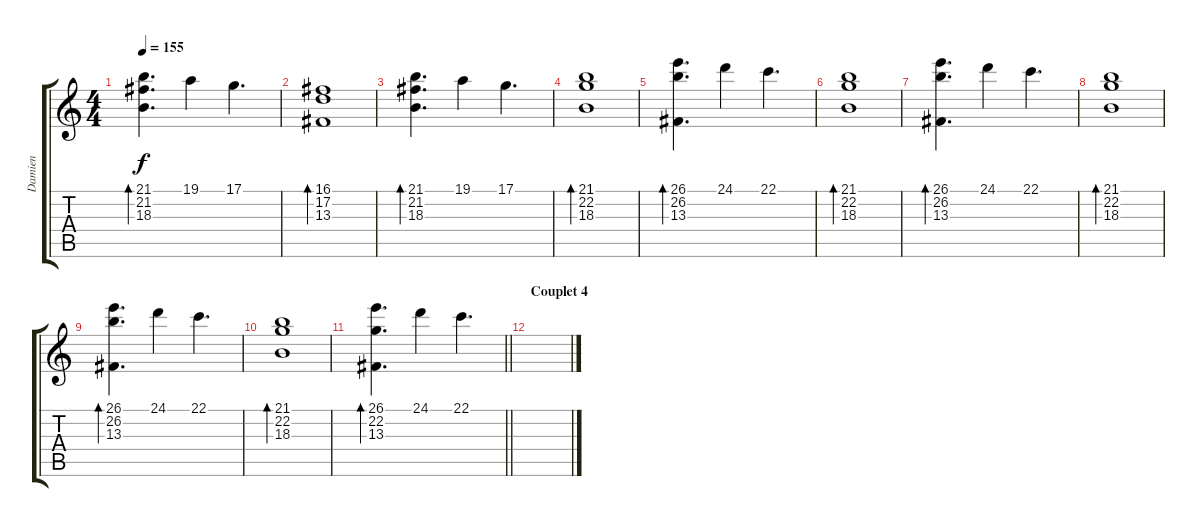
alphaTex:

\track ("Damien" "Damien") {instrument acousticgrandpiano}
\staff {score tabs}
\tuning (D4 A3 F3 C3 G2 D2) {hide}
\ts (4 4)
\tempo 155
\clef g2
\ks c
(21.1 21.2 18.3).4{d bd 480 dy f} 19.1.4 17.1.4{d} |
(16.1 17.2 13.3).1{bd 120} |
(21.1 21.2 18.3).4{d bd 480} 19.1.4 17.1.4{d} |
(21.1 22.2 18.3).1{bd 120} |
(26.1 26.2 13.3).4{d bd 480} 24.1.4 22.1.4{d} |
(21.1 22.2 18.3).1{bd 120} |
(26.1 26.2 13.3).4{d bd 480} 24.1.4 22.1.4{d} |
(21.1 22.2 18.3).1{bd 120} |
(26.1 26.2 13.3).4{d bd 480} 24.1.4 22.1.4{d} |
(21.1 22.2 18.3).1{bd 120} |
\barLineRight lightlight
(26.1 22.2 13.3).4{d bd 480} 24.1.4 22.1.4{d} |
\section ("" "Couplet 4")
